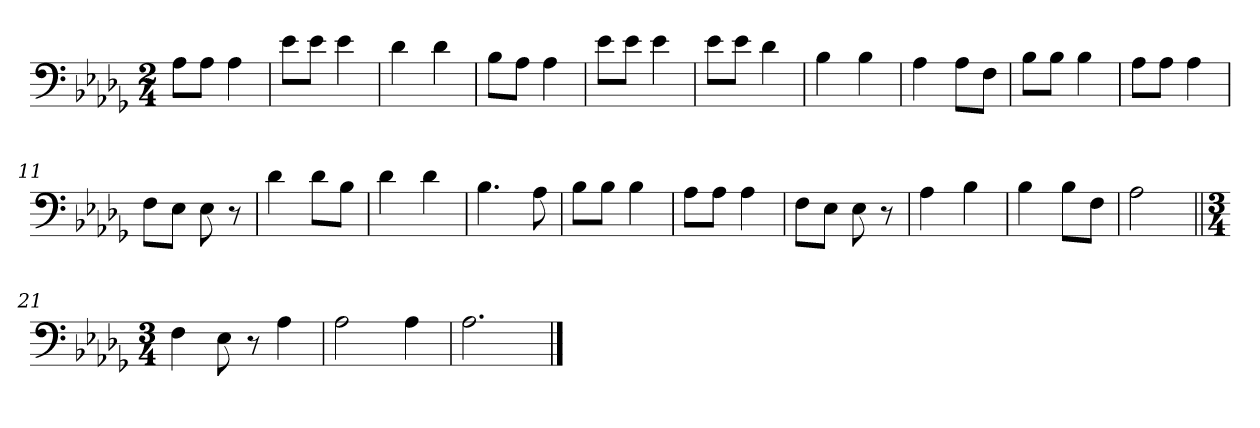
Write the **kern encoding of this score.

**kern
*part1
*staff1
*clefF4
*k[b-e-a-d-g-]
*M2/4
=1
8A-\L
8A-\J
4A-\
=2
8e-\L
8e-\J
4e-\
=3
4d-\
4d-\
=4
8B-\L
8A-\J
4A-\
=5
8e-\L
8e-\J
4e-\
=6
8e-\L
8e-\J
4d-\
=7
4B-\
4B-\
=8
4A-\
8A-\L
8F\J
=9
8B-\L
8B-\J
4B-\
=10
8A-\L
8A-\J
4A-\
=11
8F\L
8E-\J
8E-\
8r
=12
4d-\
8d-\L
8B-\J
=13
4d-\
4d-\
=14
4.B-\
8A-\
=15
8B-\L
8B-\J
4B-\
=16
8A-\L
8A-\J
4A-\
=17
8F\L
8E-\J
8E-\
8r
=18
4A-\
4B-\
=19
4B-\
8B-\L
8F\J
=20
2A-\
=21||
*M3/4
4F\
8E-\
8r
4A-\
=22
2A-\
4A-\
=23
2.A-\
==
*-
